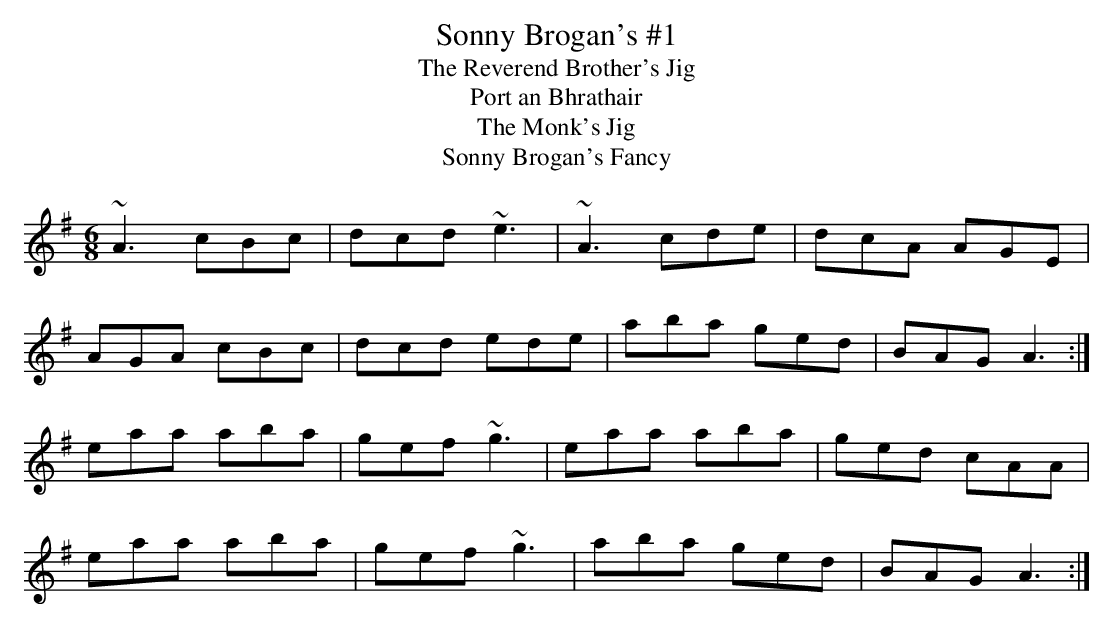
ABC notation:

X:1
T:Sonny Brogan's #1
T:Reverend Brother's Jig, The
T:Port an Bhrathair
T:Monk's Jig, The
T:Sonny Brogan's Fancy
M:6/8
L:1/8
K:Ador
~A3 cBc|dcd ~e3|~A3 cde|dcA AGE|!
AGA cBc|dcd ede|aba ged|BAG A3:|!
eaa aba|gef ~g3|eaa aba|ged cAA|!
eaa aba|gef ~g3|aba ged|BAG A3:|!
